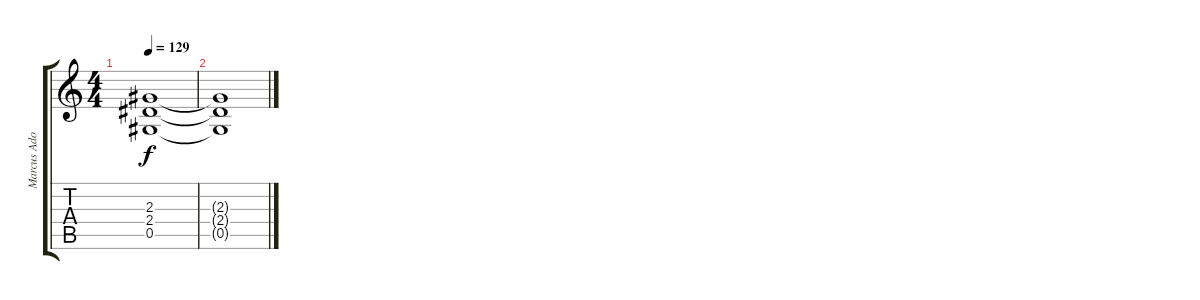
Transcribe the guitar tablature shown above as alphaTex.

\track ("Marcus Adoro(Lead)" "Marcus Ado") {instrument overdrivenguitar}
\staff {score tabs}
\tuning (Eb4 Bb3 Gb3 Db3 Ab2 Eb2) {hide}
\ts (4 4)
\tempo 129
\clef g2
\ks c
(2.3{t} 2.4{t} 0.5{t}).1{dy f} |
(2.3{t} 2.4{t} 0.5{t}).1
